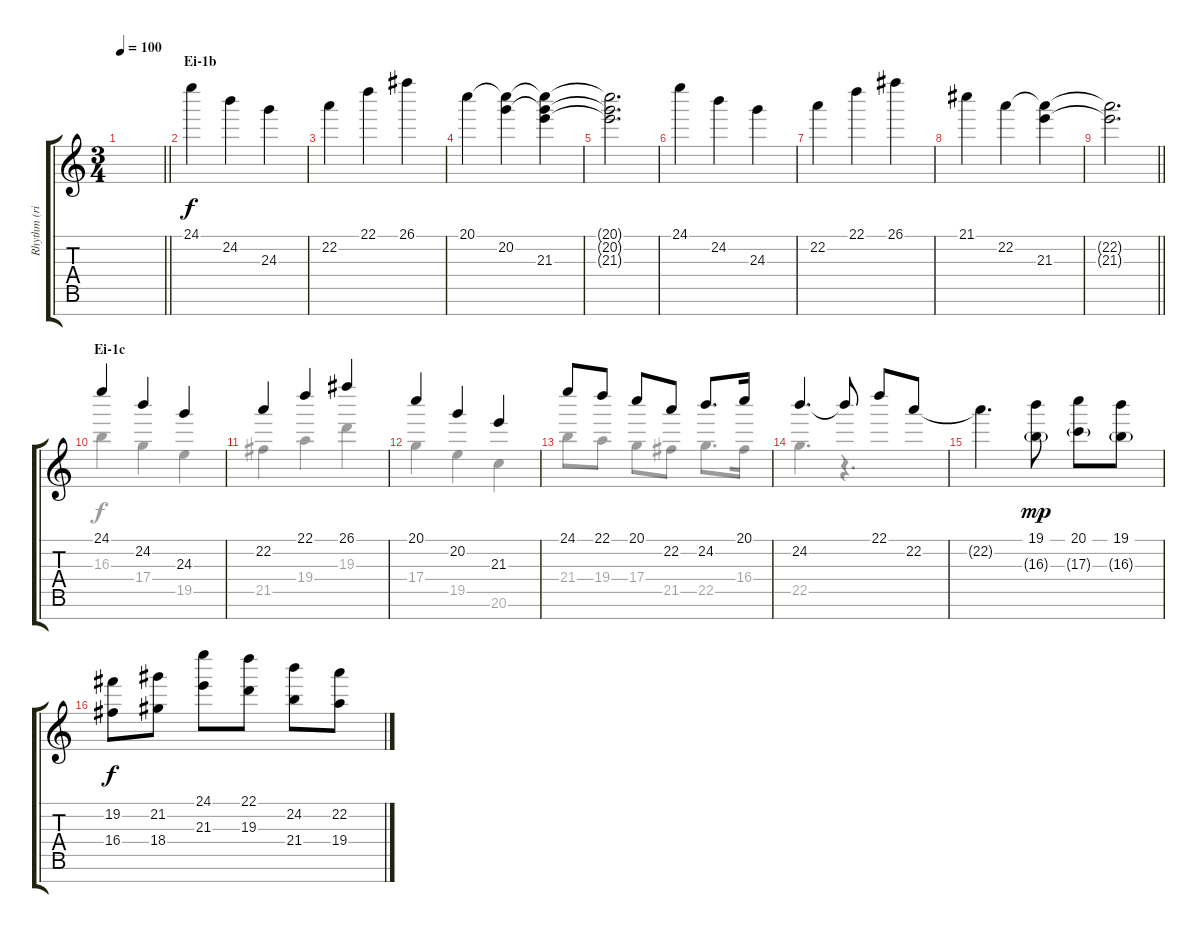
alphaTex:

\track ("Rhythm (right)" "Rhythm (ri") {instrument acousticguitarsteel}
\staff {score tabs}
\tuning (E4 B3 G3 D3 A2 E2 B1) {hide}
\voice
\ts (3 4)
\tempo 100
\clef g2
\barLineRight lightlight
\ks c
|
\section ("" "Ei-1b")
24.1.4{volume 13 instrument electricgrandpiano} 24.2.4 24.3.4 |
22.2.4 22.1.4 26.1.4 |
20.1.4 (20.1{t} 20.2).4 (20.1{t} 20.2{t} 21.3).4 |
(20.1{t} 20.2{t} 21.3{t}).2{d} |
24.1.4 24.2.4 24.3.4 |
22.2.4 22.1.4 26.1.4 |
21.1.4 22.2.4 (22.2{t} 21.3).4 |
\barLineRight lightlight
(22.2{t} 21.3{t}).2{d} |
\section ("" "Ei-1c")
24.1.4 24.2.4 24.3.4 |
22.2.4 22.1.4 26.1.4 |
20.1.4 20.2.4 21.3.4 |
24.1.8 22.1.8 20.1.8 22.2.8 24.2.8{d} 20.1.16 |
24.2.4{d} 24.2{t}.8 22.1.8 22.2.8 |
22.2{t}.4{d} (19.1 16.3{g}).8{dy mp} (20.1 17.3{g}).8 (19.1 16.3{g}).8 |
(19.2 16.4).8{dy f} (21.2 18.4).8 (24.1 21.3).8 (22.1 19.3).8 (24.2 21.4).8 (22.2 19.4).8
\voice
\clef g2
\ottava regular
\simile none
\barLineRight lightlight
\ks c
|
|
|
|
|
|
|
|
\barLineRight lightlight
|
16.3.4 17.4.4 19.5.4 |
21.5.4 19.4.4 19.3.4 |
17.4.4 19.5.4 20.6.4 |
21.4.8 19.4.8 17.4.8 21.5.8 22.5.8{d} 16.4.16 |
22.5.4{d} r.4{d} |
|
